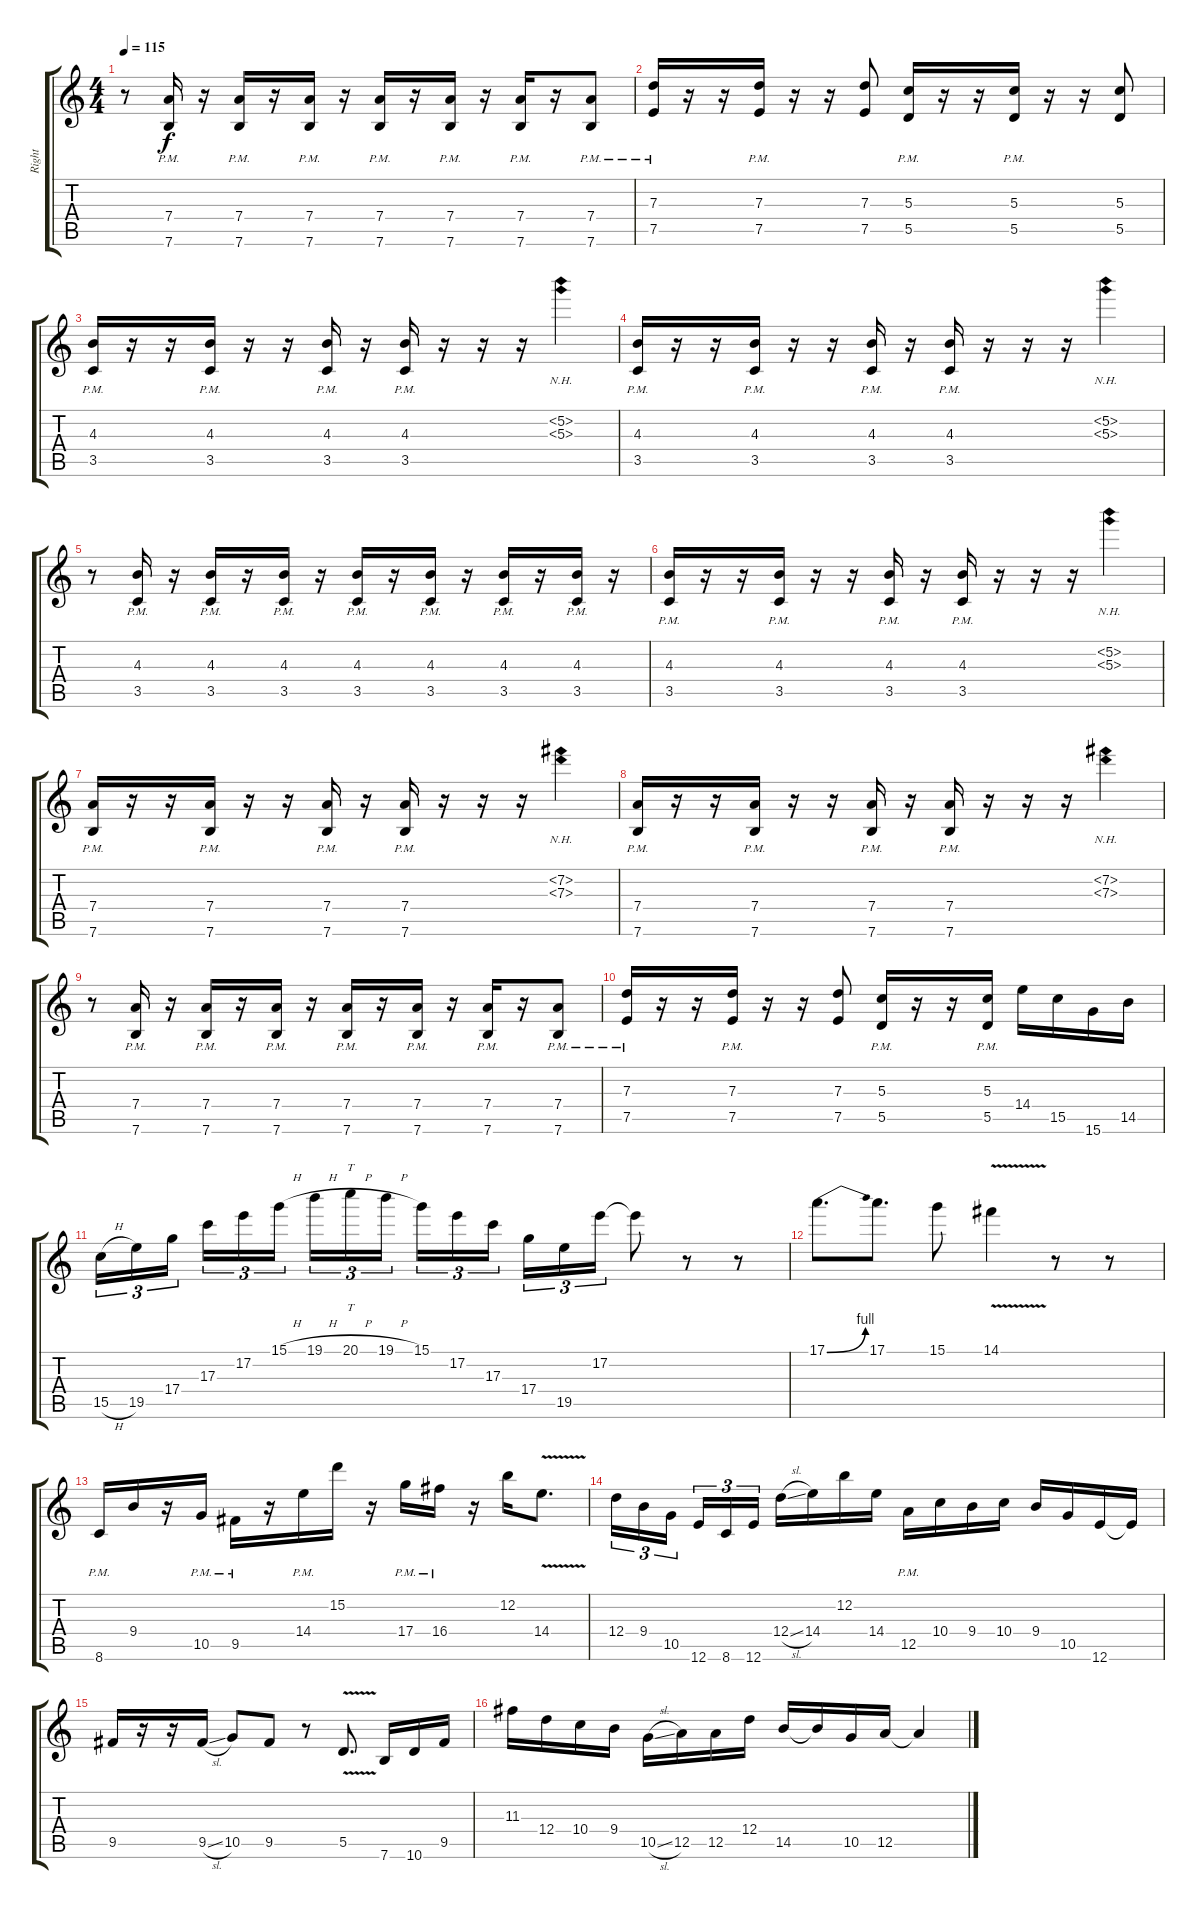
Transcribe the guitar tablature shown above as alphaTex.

\track ("Right" "Right") {instrument distortionguitar}
\staff {score tabs}
\tuning (E4 B3 G3 D3 A2 E2) {hide}
\ts (4 4)
\tempo 115
\clef g2
\ks c
r.8{dy f} (7.4{pm} 7.6{pm}).16 r.16 (7.4{pm} 7.6{pm}).16 r.16 (7.4{pm} 7.6{pm}).16 r.16 (7.4{pm} 7.6{pm}).16 r.16 (7.4{pm} 7.6{pm}).16 r.16 (7.4{pm} 7.6{pm}).16 r.16 (7.4{pm} 7.6{pm}).8 |
(7.3{pm} 7.5{pm}).16 r.16 r.16 (7.3{pm} 7.5{pm}).16 r.16 r.16 (7.3 7.5).8 (5.3{pm} 5.5{pm}).16 r.16 r.16 (5.3{pm} 5.5{pm}).16 r.16 r.16 (5.3 5.5).8 |
(4.3{pm} 3.5{pm}).16 r.16 r.16 (4.3{pm} 3.5{pm}).16 r.16 r.16 (4.3{pm} 3.5{pm}).16 r.16 (4.3{pm} 3.5{pm}).16 r.16 r.16 r.16 (5.2{nh} 5.3{nh}).4 |
(4.3{pm} 3.5{pm}).16 r.16 r.16 (4.3{pm} 3.5{pm}).16 r.16 r.16 (4.3{pm} 3.5{pm}).16 r.16 (4.3{pm} 3.5{pm}).16 r.16 r.16 r.16 (5.2{nh} 5.3{nh}).4 |
r.8 (4.3{pm} 3.5{pm}).16 r.16 (4.3{pm} 3.5{pm}).16 r.16 (4.3{pm} 3.5{pm}).16 r.16 (4.3{pm} 3.5{pm}).16 r.16 (4.3{pm} 3.5{pm}).16 r.16 (4.3{pm} 3.5{pm}).16 r.16 (4.3{pm} 3.5{pm}).16 r.16 |
(4.3{pm} 3.5{pm}).16 r.16 r.16 (4.3{pm} 3.5{pm}).16 r.16 r.16 (4.3{pm} 3.5{pm}).16 r.16 (4.3{pm} 3.5{pm}).16 r.16 r.16 r.16 (5.2{nh} 5.3{nh}).4 |
(7.4{pm} 7.6{pm}).16 r.16 r.16 (7.4{pm} 7.6{pm}).16 r.16 r.16 (7.4{pm} 7.6{pm}).16 r.16 (7.4{pm} 7.6{pm}).16 r.16 r.16 r.16 (7.2{nh} 7.3{nh}).4 |
(7.4{pm} 7.6{pm}).16 r.16 r.16 (7.4{pm} 7.6{pm}).16 r.16 r.16 (7.4{pm} 7.6{pm}).16 r.16 (7.4{pm} 7.6{pm}).16 r.16 r.16 r.16 (7.2{nh} 7.3{nh}).4 |
r.8 (7.4{pm} 7.6{pm}).16 r.16 (7.4{pm} 7.6{pm}).16 r.16 (7.4{pm} 7.6{pm}).16 r.16 (7.4{pm} 7.6{pm}).16 r.16 (7.4{pm} 7.6{pm}).16 r.16 (7.4{pm} 7.6{pm}).16 r.16 (7.4{pm} 7.6{pm}).8 |
(7.3{pm} 7.5{pm}).16 r.16 r.16 (7.3{pm} 7.5{pm}).16 r.16 r.16 (7.3 7.5).8 (5.3{pm} 5.5{pm}).16 r.16 r.16 (5.3{pm} 5.5{pm}).16 14.4.16 15.5.16 15.6.16 14.5.16 |
15.5{h}.16{tu (3 2)} 19.5.16{tu (3 2)} 17.4.16{tu (3 2) beam splitsecondary} 17.3.16{tu (3 2)} 17.2.16{tu (3 2)} 15.1{h}.16{tu (3 2)} 19.1{h}.16{tu (3 2)} 20.1{h}.16{tt tu (3 2)} 19.1{h}.16{tu (3 2) beam splitsecondary} 15.1.16{tu (3 2)} 17.2.16{tu (3 2)} 17.3.16{tu (3 2)} 17.4.16{tu (3 2)} 19.5.16{tu (3 2)} 17.2.16{tu (3 2)} 17.2{t}.8 r.8 r.8 |
17.1{be (bend 0 0 60 4)}.8{d} 17.1.8{d} 15.1.8 14.1{v}.4 r.8 r.8 |
8.6{pm}.16 9.4.16 r.16 10.5{pm}.16 9.5{pm}.16 r.16 14.4{pm}.16 15.2.16 r.16 17.4{pm}.16 16.4{pm}.16 r.16 12.2.16 14.4{v}.8{d} |
12.4.16{tu (3 2)} 9.4.16{tu (3 2)} 10.5.16{tu (3 2) beam splitsecondary} 12.6.16{tu (3 2)} 8.6.16{tu (3 2)} 12.6.16{tu (3 2)} 12.4{sl}.16 14.4.16 12.2.16 14.4.16 12.5{pm}.16 10.4.16 9.4.16 10.4.16 9.4.16 10.5.16 12.6.16 12.6{t}.16 |
9.5.16 r.16 r.16 9.5{sl}.16 10.5.8 9.5.8 r.8 5.5{v}.8{d} 7.6.16 10.6.16 9.5.16 |
11.3.16 12.4.16 10.4.16 9.4.16 10.5{sl}.16 12.5.16 12.5.16 12.4.16 14.5.16 14.5{t}.16 10.5.16 12.5.16 12.5{t}.4
